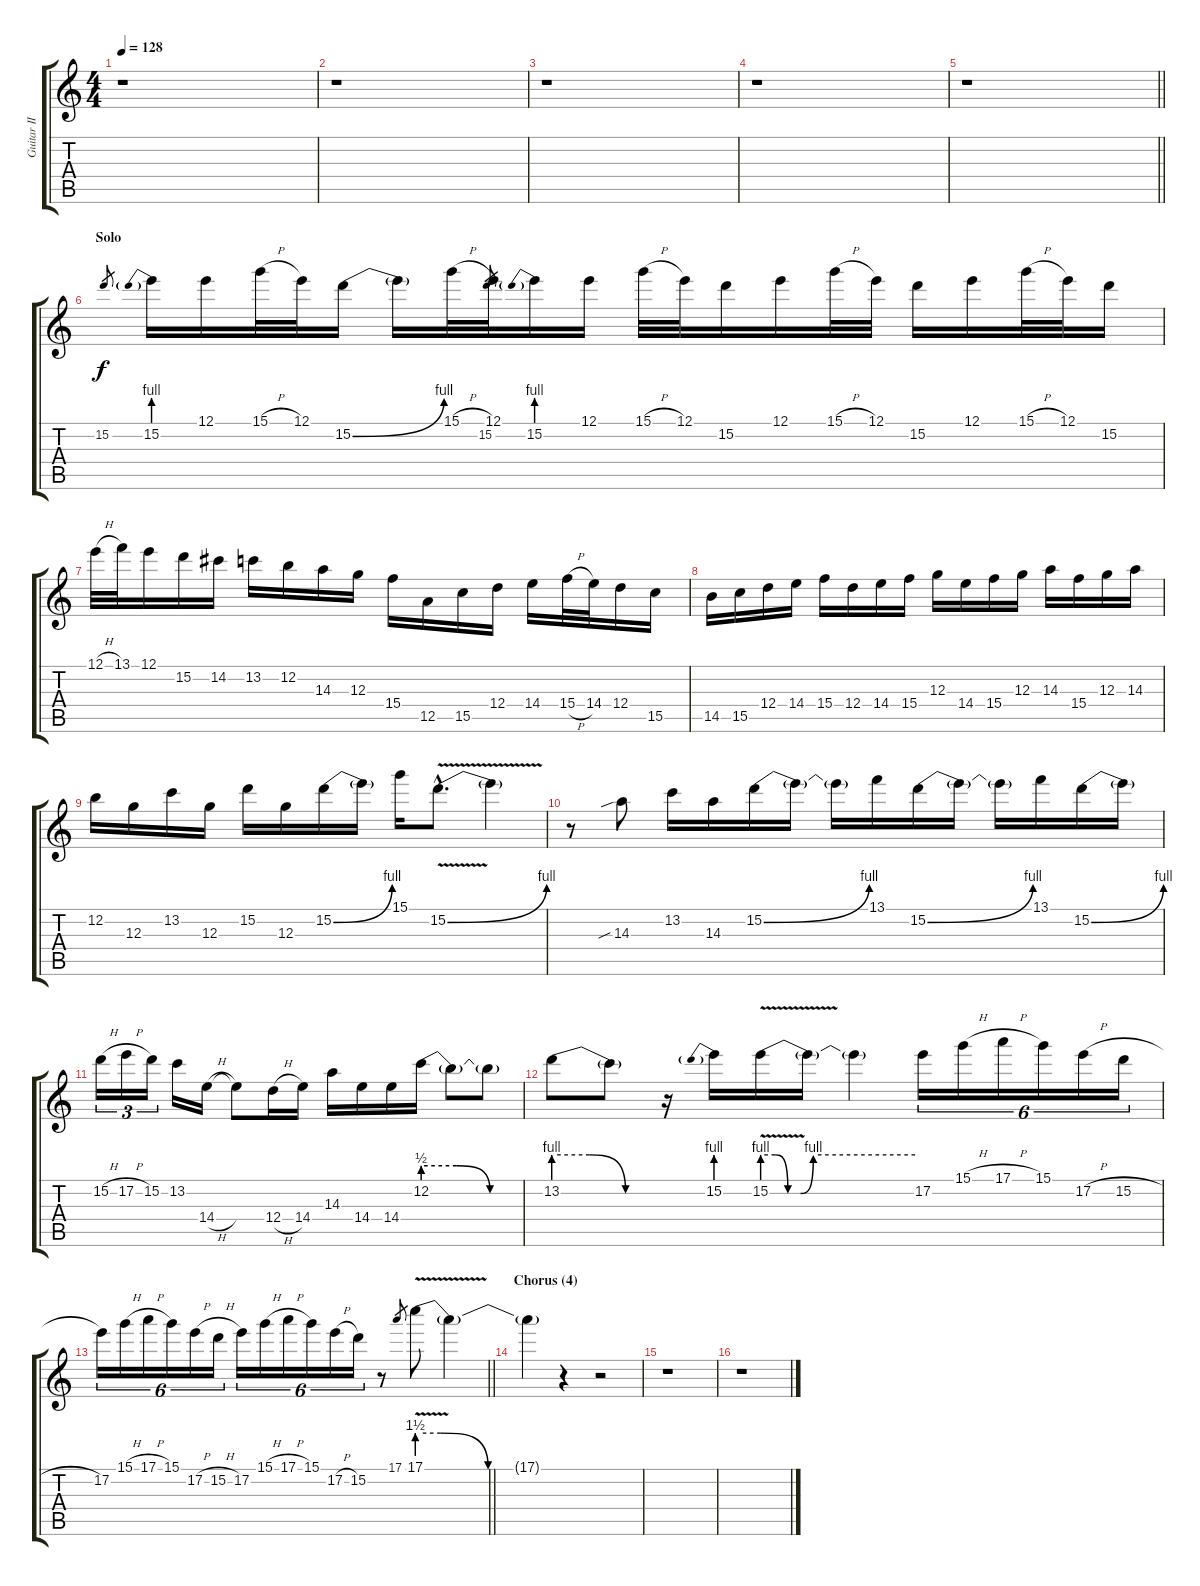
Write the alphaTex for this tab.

\track ("Guitar II" "Guitar II") {instrument distortionguitar}
\staff {score tabs}
\tuning (E4 B3 G3 D3 A2 E2) {hide}
\ts (4 4)
\tempo 128
\clef g2
\ks aminor
r.1{dy f} |
r.1 |
r.1 |
r.1 |
\barLineRight lightlight
r.1 |
\section ("" "Solo")
15.2.8{gr} 15.2{be (prebend 0 4 60 4)}.16 12.1.16 15.1{h}.32 12.1.32 15.2{be (bend 0 0 60 4)}.16 15.2{t}.16 15.1{h}.32 12.1.32 15.2.8{gr} 15.2{be (prebend 0 4 60 4)}.16 12.1.16 15.1{h}.32 12.1.32 15.2.16 12.1.16 15.1{h}.32 12.1.32 15.2.16 12.1.16 15.1{h}.32 12.1.32 15.2.16 |
12.1{h}.32 13.1.32 12.1.16 15.2.16 14.2.16 13.2.16 12.2.16 14.3.16 12.3.16 15.4.16 12.5.16 15.5.16 12.4.16 14.4.16 15.4{h}.32 14.4.32 12.4.16 15.5.16 |
14.5.16 15.5.16 12.4.16 14.4.16 15.4.16 12.4.16 14.4.16 15.4.16 12.3.16 14.4.16 15.4.16 12.3.16 14.3.16 15.4.16 12.3.16 14.3.16 |
12.2.16 12.3.16 13.2.16 12.3.16 15.2.16 12.3.16 15.2{be (bend 0 0 60 4)}.16 15.2{t}.16 15.1.16 15.2{be (bend 0 0 60 4) v hac}.8{d} 15.2{t}.4 |
r.8 14.3{sib}.8 13.2.16 14.3.16 15.2{be (bend 0 0 60 4)}.16 15.2{t}.16 15.2{t}.16 13.1.16 15.2{be (bend 0 0 60 4)}.16 15.2{t}.16 15.2{t}.16 13.1.16 15.2{be (bend 0 0 60 4)}.16 15.2{t}.16 |
15.2{h}.16{tu (3 2)} 17.2{h}.16{tu (3 2)} 15.2.16{tu (3 2)} 13.2.16 14.4{h}.16 14.4{t}.8 12.4{h}.16 14.4.16 14.3.16 14.4.16 14.4.16 12.2{be (custom 0 2 20 2 40 0 60 0)}.16 12.2{t}.8 12.2{t}.8 |
13.2{be (custom 0 4 20 4 40 0 60 0)}.8 13.2{t}.8 r.16 15.2{be (prebend 0 4 60 4)}.16 15.2{be (custom 0 4 5 4 10 0 15 0 20 4 60 4) v}.16 15.2{t}.16 15.2{t}.4 17.2.16{tu (6 4)} 15.1{h}.16{tu (6 4)} 17.1{h}.16{tu (6 4)} 15.1.16{tu (6 4)} 17.2{h}.16{tu (6 4)} 15.2{h}.16{tu (6 4)} |
\barLineRight lightlight
17.2.16{tu (6 4)} 15.1{h}.16{tu (6 4)} 17.1{h}.16{tu (6 4)} 15.1.16{tu (6 4)} 17.2{h}.16{tu (6 4)} 15.2{h}.16{tu (6 4)} 17.2.16{tu (6 4)} 15.1{h}.16{tu (6 4)} 17.1{h}.16{tu (6 4)} 15.1.16{tu (6 4)} 17.2{h}.16{tu (6 4)} 15.2.16{tu (6 4)} r.8 17.1.8{gr} 17.1{be (custom 0 6 10 6 30 0 60 0) v}.8 17.1{t}.4 |
\section ("" "Chorus (4)")
17.1{t}.4 r.4 r.2 |
r.1 |
r.1
